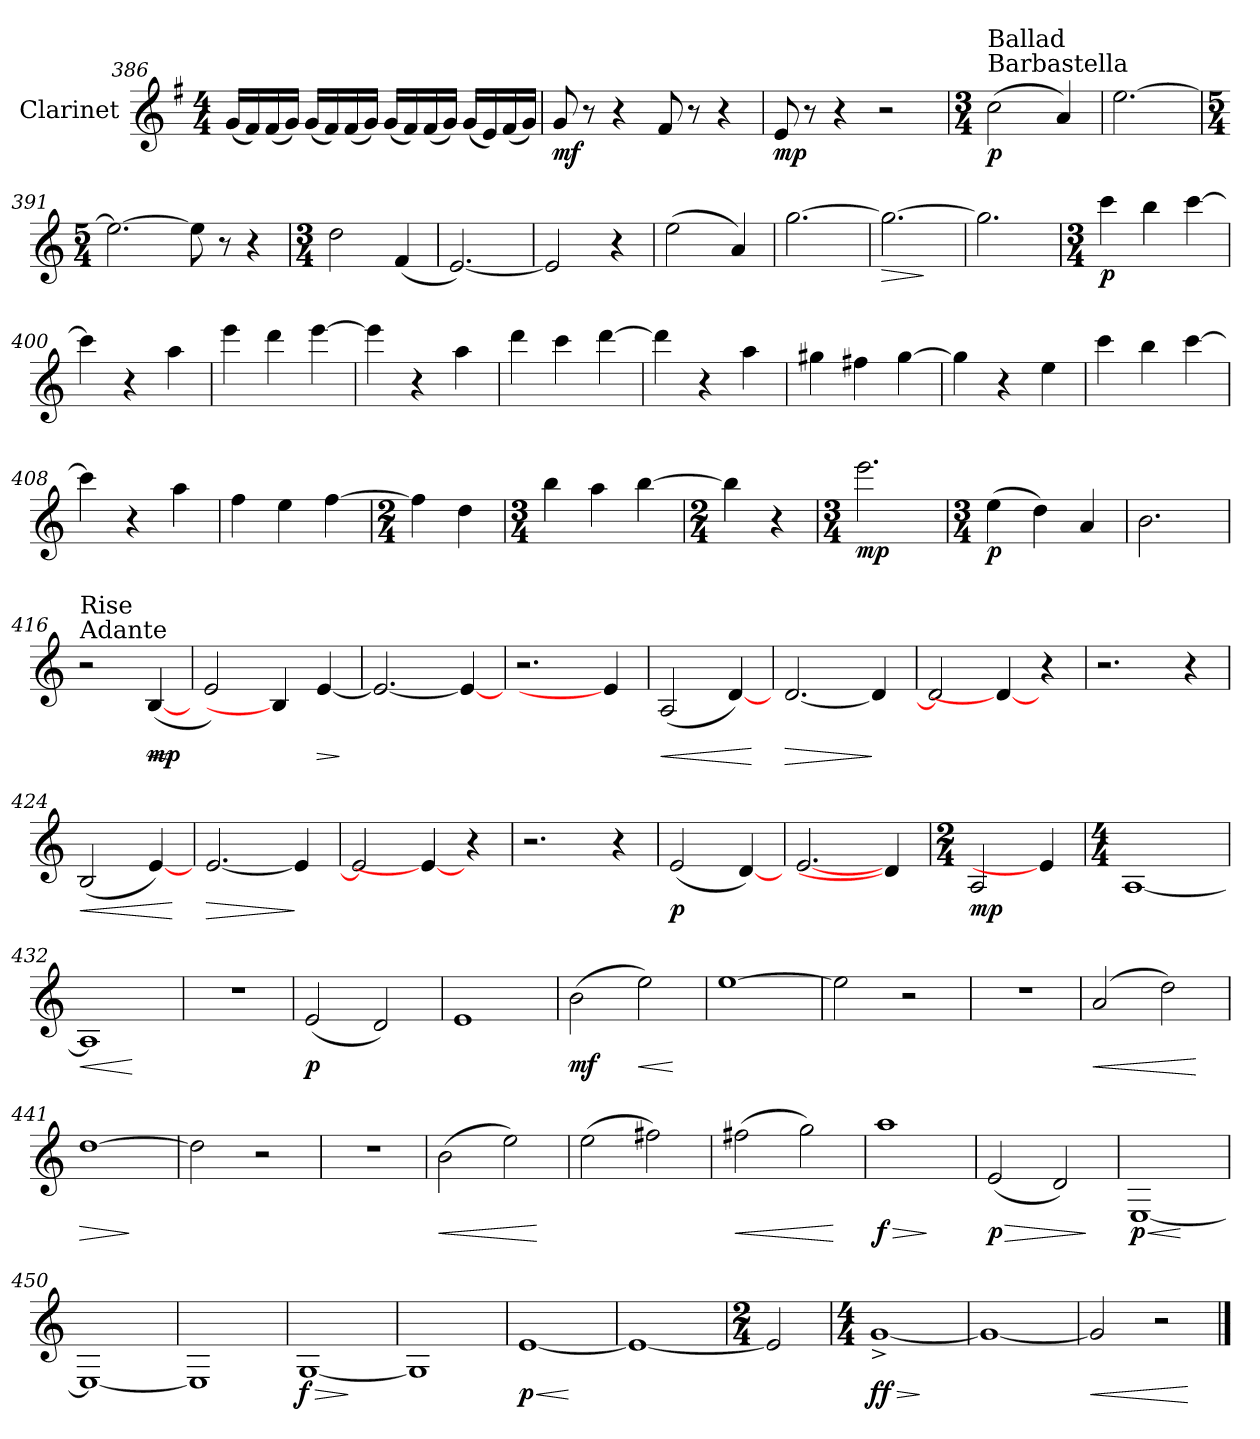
**kern	**dynam
*part1	*part1
*staff1	*staff1
*I"Clarinet	*
*I'Cl	*
!!LO:LB:g=z
*clefG2	*
*ITrd1c2	*
*k[b-]	*
*F:	*
*M4/4	*
=386	=386
(16f/LL	.
16e/)	.
(16e/	.
16f/JJ)	.
(16f/LL	.
16e/)	.
(16e/	.
16f/JJ)	.
(16f/LL	.
16e/)	.
(16e/	.
16f/JJ)	.
(16f/LL	.
16d/)	.
(16e/	.
16f/JJ)	.
=387	=387
!	!LO:DY:b
8f/	mf
8r	.
4r	.
8e/	.
8r	.
4r	.
=388	=388
!	!LO:DY:b
8d/	mp
8r	.
4r	.
2r	.
=389	=389
*k[b-e-]	*
*B-:	*
*M3/4	*
!LO:TX:a:t=Barbastella	!
!LO:TX:a:t=Ballad	!
!	!LO:DY:b
(2b-\	p
4g/)	.
=390	=390
[2.dd\	.
=391	=391
*M5/4	*
2.dd\_	.
8dd\]	.
8r	.
4r	.
=392	=392
*M3/4	*
2cc\	.
(4e-/	.
=393	=393
[2.d/)	.
!!LO:LB:g=z
=394	=394
2d/]	.
4r	.
=395	=395
(2dd\	.
4g/)	.
=396	=396
[2.ff\	.
=397	=397
!	!LO:HP:b
2.ff\_	>
.	]
=398	=398
2.ff\]	.
=399	=399
*M3/4	*
!	!LO:DY:b
4bb-\	p
4aa\	.
[4bb-\	.
=400	=400
4bb-\]	.
4r	.
4gg\	.
=401	=401
4ddd\	.
4ccc\	.
[4ddd\	.
=402	=402
4ddd\]	.
4r	.
4gg\	.
=403	=403
4ccc\	.
4bb-\	.
[4ccc\	.
=404	=404
4ccc\]	.
4r	.
4gg\	.
=405	=405
4ff#X\	.
4een\	.
[4ff#\	.
=406	=406
4ff#\]	.
4r	.
4dd\	.
=407	=407
4bb-\	.
4aa\	.
[4bb-\	.
!!LO:LB:g=z
=408	=408
4bb-\]	.
4r	.
4gg\	.
=409	=409
4ee-\	.
4dd\	.
[4ee-\	.
=410	=410
*M2/4	*
4ee-\]	.
4cc\	.
=411	=411
*M3/4	*
4aa\	.
4gg\	.
[4aa\	.
=412	=412
*M2/4	*
4aa\]	.
4r	.
=413	=413
*M3/4	*
!	!LO:DY:b
2.ddd\	mp
=414	=414
*M3/4	*
!	!LO:DY:b
(4dd\	p
4cc\)	.
4g/	.
=415	=415
2.a\	.
=416	=416
!LO:TX:a:t=Adante	!
!LO:TX:a:t=Rise	!
2r	.
!	!LO:HP:b
!	!LO:DY:n=1:b
([4A/	< mp
.	[
=417	=417
2d/)	.
4A/]	.
!	!LO:HP:b
[4d/	>
.	]
=418	=418
2.d_	.
4d/_	.
=419	=419
2.r	.
4d]	.
=420	=420
!	!LO:HP:b
(2G/	<
[4c/)	.
.	[
=421	=421
!	!LO:HP:b
[2.c	>
4c/]	]
!!LO:LB:g=z
=422	=422
2c/]	.
4c_	.
4r	.
=423	=423
2.r	.
4r	.
=424	=424
!	!LO:HP:b
(2A/	<
[4d/)	.
.	[
=425	=425
!	!LO:HP:b
[2.d	>
4d/]	]
=426	=426
2d/]	.
4d_	.
4r	.
=427	=427
2.r	.
4r	.
=428	=428
!	!LO:DY:b
(2d/	p
[4c/)	.
=429	=429
[2.d	.
4c/]	.
=430	=430
*M2/4	*
!	!LO:DY:b
2G/	mp
4d]	.
=431	=431
*M4/4	*
[1G	.
=432	=432
!	!LO:HP:b
1G]	<
.	[
=433	=433
1r	.
=434	=434
!	!LO:DY:b
(2d/	p
2c/)	.
=435	=435
1d	.
=436	=436
!	!LO:DY:b
(2a\	mf
!	!LO:HP:b
2dd\)	<
.	[
=437	=437
[1dd	.
=438	=438
2dd\]	.
2r	.
=439	=439
1r	.
!!LO:LB:g=z
=440	=440
!	!LO:HP:b
(2g/	<
2cc\)	.
.	[
=441	=441
!	!LO:HP:b
[1cc	>
.	]
=442	=442
2cc\]	.
2r	.
=443	=443
1r	.
=444	=444
!	!LO:HP:b
(2a\	<
2dd\)	.
.	[
=445	=445
(2dd\	.
2een\)	.
=446	=446
!	!LO:HP:b
(2een\	<
2ff\)	.
.	[
=447	=447
!	!LO:HP:b
!	!LO:DY:n=1:b
1gg	> f
.	]
=448	=448
!	!LO:HP:b
!	!LO:DY:n=1:b
(2d/	> p
2c/)	.
.	]
=449	=449
!	!LO:HP:b
!	!LO:DY:n=1:b
[1D	< p
.	[
=450	=450
1D_	.
=451	=451
1D]	.
=452	=452
!	!LO:HP:b
!	!LO:DY:n=1:b
[1F	> f
.	]
=453	=453
1F]	.
=454	=454
!	!LO:HP:b
!	!LO:DY:n=1:b
[1d	< p
.	[
=455	=455
1d_	.
=456	=456
*M2/4	*
2d/]	.
=457	=457
*M4/4	*
!	!LO:HP:b
!	!LO:DY:n=1:b
[1f^	> ff
.	]
!!LO:PB:g=z
=458	=458
1f_	.
=459	=459
!	!LO:HP:b
2f/]	<
2r	.
.	[
==	==
*-	*-
